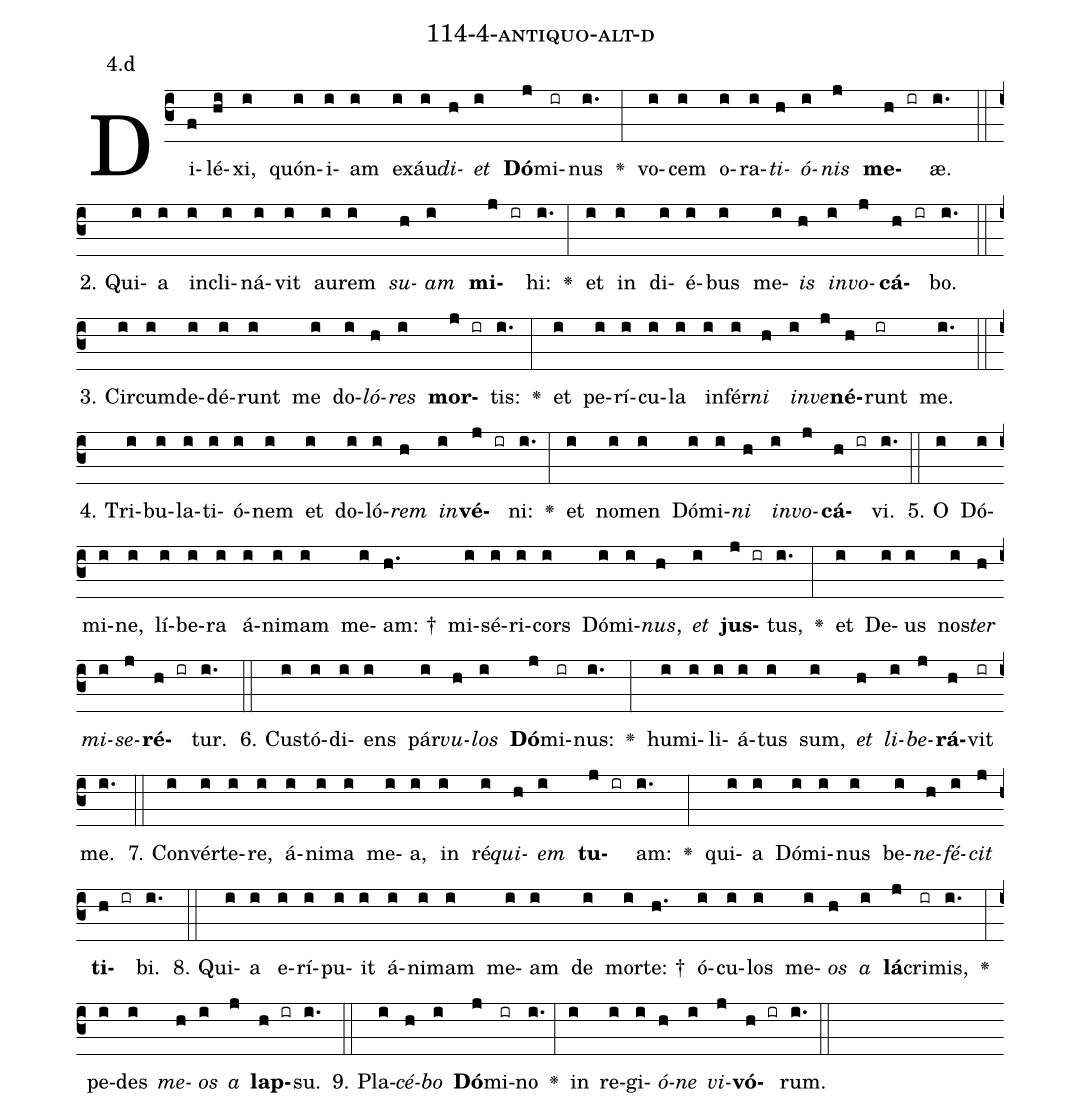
name: 114-4-antiquo-alt-d;
annotation: 4.d;
%%
(c3)Di(f)lé(hi)xi,(i) quón(i)i(i)am(i) ex(i)áu(i)<i>di</i>(h)<i>et</i>(i) <b>Dó</b>(j)mi(ir)nus(i.) <v>\greheightstar</v>(:) vo(i)cem(i) o(i)ra(i)<i>ti</i>(h)<i>ó</i>(i)<i>nis</i>(j) <b>me</b>(h ir)æ.(i.) (::)
2. Qui(i)a(i) in(i)cli(i)ná(i)vit(i) au(i)rem(i) <i>su</i>(h)<i>am</i>(i) <b>mi</b>(j ir)hi:(i.) <v>\greheightstar</v>(:) et(i) in(i) di(i)é(i)bus(i) me(i)<i>is</i>(h) <i>in</i>(i)<i>vo</i>(j)<b>cá</b>(h ir)bo.(i.) (::)
3. Cir(i)cum(i)de(i)dé(i)runt(i) me(i) do(i)<i>ló</i>(h)<i>res</i>(i) <b>mor</b>(j ir)tis:(i.) <v>\greheightstar</v>(:) et(i) pe(i)rí(i)cu(i)la(i) in(i)fér(i)<i>ni</i>(h) <i>in</i>(i)<i>ve</i>(j)<b>né</b>(h)runt(ir) me.(i.) (::)
4. Tri(i)bu(i)la(i)ti(i)ó(i)nem(i) et(i) do(i)ló(i)<i>rem</i>(h) <i>in</i>(i)<b>vé</b>(j ir)ni:(i.) <v>\greheightstar</v>(:) et(i) no(i)men(i) Dó(i)mi(i)<i>ni</i>(h) <i>in</i>(i)<i>vo</i>(j)<b>cá</b>(h ir)vi.(i.) (::)
5. O(i) Dó(i)mi(i)ne,(i) lí(i)be(i)ra(i) á(i)ni(i)mam(i) me(i)am: †(h.) mi(i)sé(i)ri(i)cors(i) Dó(i)mi(i)<i>nus</i>,(h) <i>et</i>(i) <b>jus</b>(j ir)tus,(i.) <v>\greheightstar</v>(:) et(i) De(i)us(i) nos(i)<i>ter</i>(h) <i>mi</i>(i)<i>se</i>(j)<b>ré</b>(h ir)tur.(i.) (::)
6. Cus(i)tó(i)di(i)ens(i) pár(i)<i>vu</i>(h)<i>los</i>(i) <b>Dó</b>(j)mi(ir)nus:(i.) <v>\greheightstar</v>(:) hu(i)mi(i)li(i)á(i)tus(i) sum,(i) <i>et</i>(h) <i>li</i>(i)<i>be</i>(j)<b>rá</b>(h)vit(ir) me.(i.) (::)
7. Con(i)vér(i)te(i)re,(i) á(i)ni(i)ma(i) me(i)a,(i) in(i) ré(i)<i>qui</i>(h)<i>em</i>(i) <b>tu</b>(j ir)am:(i.) <v>\greheightstar</v>(:) qui(i)a(i) Dó(i)mi(i)nus(i) be(i)<i>ne</i>(h)<i>fé</i>(i)<i>cit</i>(j) <b>ti</b>(h ir)bi.(i.) (::)
8. Qui(i)a(i) e(i)rí(i)pu(i)it(i) á(i)ni(i)mam(i) me(i)am(i) de(i) mor(i)te: †(h.) ó(i)cu(i)los(i) me(i)<i>os</i>(h) <i>a</i>(i) <b>lá</b>(j)cri(ir)mis,(i.) <v>\greheightstar</v>(:) pe(i)des(i) <i>me</i>(h)<i>os</i>(i) <i>a</i>(j) <b>lap</b>(h ir)su.(i.) (::)
9. Pla(i)<i>cé</i>(h)<i>bo</i>(i) <b>Dó</b>(j)mi(ir)no(i.) <v>\greheightstar</v>(:) in(i) re(i)gi(i)<i>ó</i>(h)<i>ne</i>(i) <i>vi</i>(j)<b>vó</b>(h ir)rum.(i.) (::)
